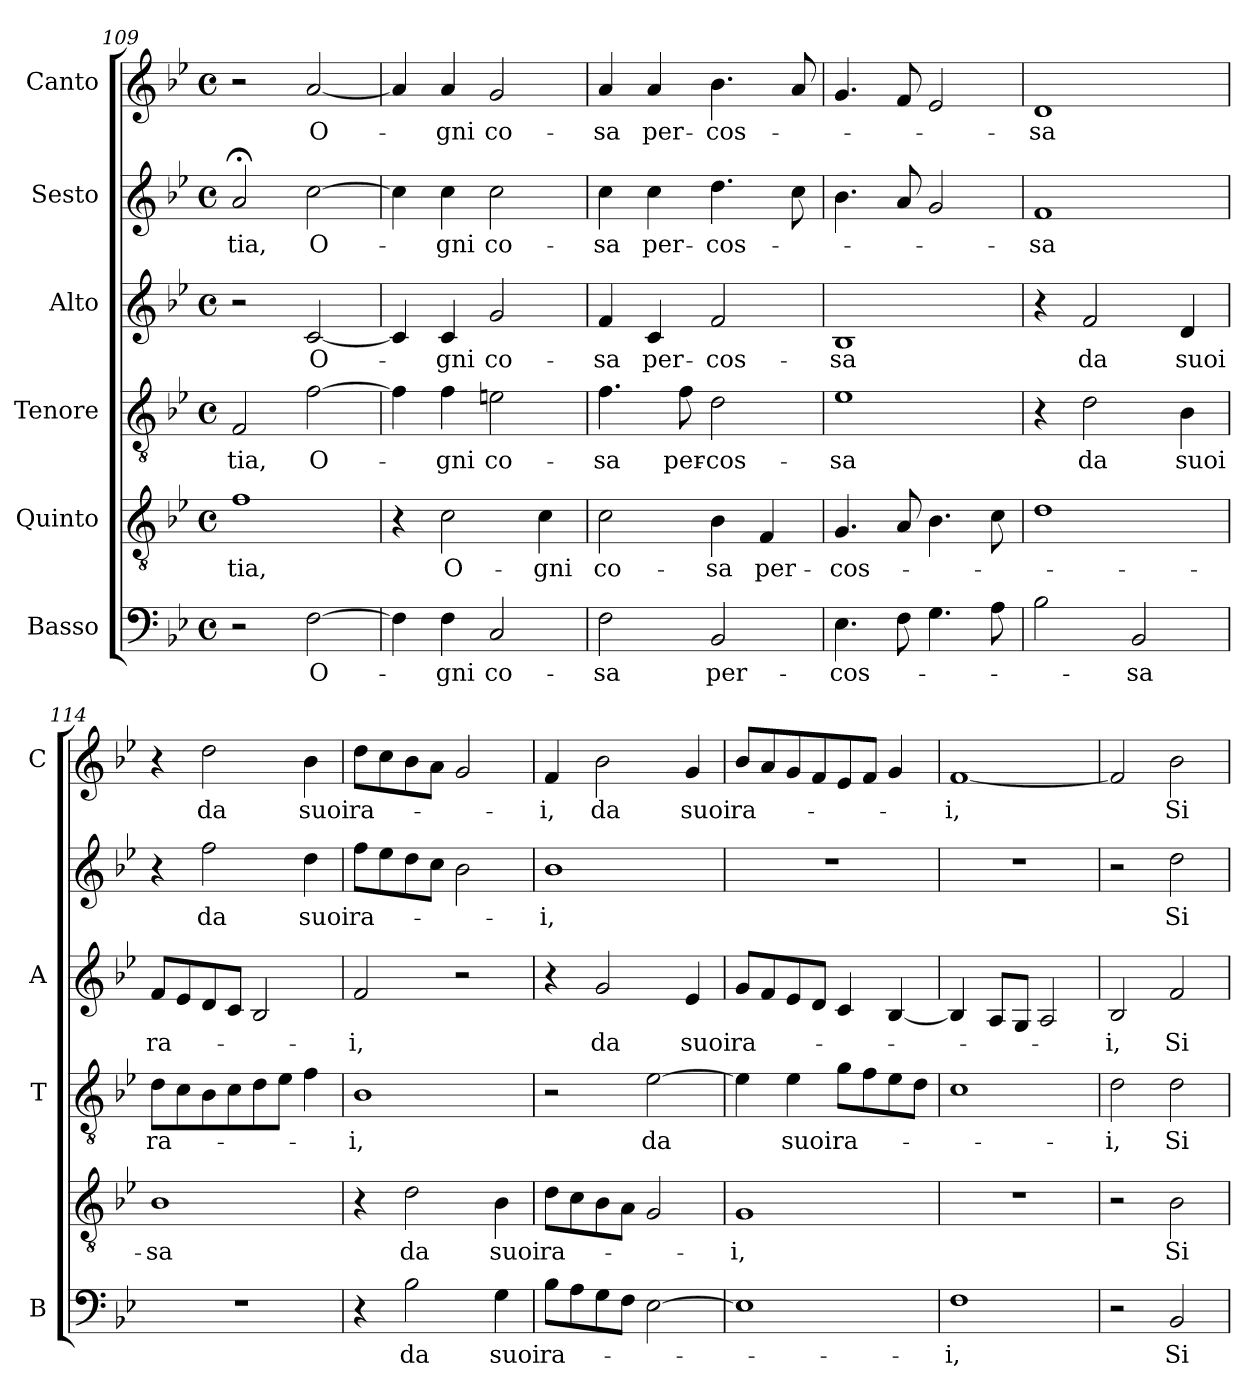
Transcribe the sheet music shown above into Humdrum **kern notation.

**kern	**text	**kern	**text	**kern	**text	**kern	**text	**kern	**text	**kern	**text
*part6	*part6	*part5	*part5	*part4	*part4	*part3	*part3	*part2	*part2	*part1	*part1
*staff6	*staff6	*staff5	*staff5	*staff4	*staff4	*staff3	*staff3	*staff2	*staff2	*staff1	*staff1
*I"Basso	*	*I"Quinto	*	*I"Tenore	*	*I"Alto	*	*I"Sesto	*	*I"Canto	*
*I'B	*	*	*	*I'T	*	*I'A	*	*	*	*I'C	*
*clefF4	*	*clefGv2	*	*clefGv2	*	*clefG2	*	*clefG2	*	*clefG2	*
*k[b-e-]	*	*k[b-e-]	*	*k[b-e-]	*	*k[b-e-]	*	*k[b-e-]	*	*k[b-e-]	*
*B-:	*	*B-:	*	*B-:	*	*B-:	*	*B-:	*	*B-:	*
*M4/4	*	*M4/4	*	*M4/4	*	*M4/4	*	*M4/4	*	*M4/4	*
*met(c)	*	*met(c)	*	*met(c)	*	*met(c)	*	*met(c)	*	*met(c)	*
=109	=109	=109	=109	=109	=109	=109	=109	=109	=109	=109	=109
!	!	!	!LO:LY:b	!	!LO:LY:b	!	!	!	!LO:LY:b	!	!
2r	.	1f	-tia,	2F/	-tia,	2r	.	2a;</	-tia,	2r	.
!	!LO:LY:b	!	!	!	!LO:LY:b	!	!LO:LY:b	!	!LO:LY:b	!	!LO:LY:b
[2F\	O-	.	.	[2f\	O-	[2c/	O-	[2cc\	O-	[2a/	O-
=110	=110	=110	=110	=110	=110	=110	=110	=110	=110	=110	=110
4F\]	.	4r	.	4f\]	.	4c/]	.	4cc\]	.	4a/]	.
!	!LO:LY:b	!	!LO:LY:b	!	!LO:LY:b	!	!LO:LY:b	!	!LO:LY:b	!	!LO:LY:b
4F\	-gni	2c\	O-	4f\	-gni	4c/	-gni	4cc\	-gni	4a/	-gni
!	!LO:LY:b	!	!	!	!LO:LY:b	!	!LO:LY:b	!	!LO:LY:b	!	!LO:LY:b
2C/	co-	.	.	2en\	co-	2g/	co-	2cc\	co-	2g/	co-
!	!	!	!LO:LY:b	!	!	!	!	!	!	!	!
.	.	4c\	-gni	.	.	.	.	.	.	.	.
=111	=111	=111	=111	=111	=111	=111	=111	=111	=111	=111	=111
!	!LO:LY:b	!	!LO:LY:b	!	!LO:LY:b	!	!LO:LY:b	!	!LO:LY:b	!	!LO:LY:b
2F\	-sa	2c\	co-	4.f\	-sa	4f/	-sa	4cc\	-sa	4a/	-sa
!	!	!	!	!	!	!	!LO:LY:b	!	!LO:LY:b	!	!LO:LY:b
.	.	.	.	.	.	4c/	per-	4cc\	per-	4a/	per-
!	!	!	!	!	!LO:LY:b	!	!	!	!	!	!
.	.	.	.	8f\	per-	.	.	.	.	.	.
!	!LO:LY:b	!	!LO:LY:b	!	!LO:LY:b	!	!LO:LY:b	!	!LO:LY:b	!	!LO:LY:b
2BB-/	per-	4B-\	-sa	2d\	-cos-	2f/	-cos-	4.dd\	-cos-	4.b-\	-cos-
!	!	!	!LO:LY:b	!	!	!	!	!	!	!	!
.	.	4F/	per-	.	.	.	.	.	.	.	.
.	.	.	.	.	.	.	.	8cc\	.	8a/	.
=112	=112	=112	=112	=112	=112	=112	=112	=112	=112	=112	=112
!	!LO:LY:b	!	!LO:LY:b	!	!LO:LY:b	!	!LO:LY:b	!	!	!	!
4.E-\	-cos-	4.G/	-cos-	1e-	-sa	1B-	-sa	4.b-\	.	4.g/	.
8F\	.	8A/	.	.	.	.	.	8a/	.	8f/	.
4.G\	.	4.B-\	.	.	.	.	.	2g/	.	2e-/	.
8A\	.	8c\	.	.	.	.	.	.	.	.	.
!!LO:LB:g=z
=113	=113	=113	=113	=113	=113	=113	=113	=113	=113	=113	=113
!	!	!	!	!	!	!	!	!	!LO:LY:b	!	!LO:LY:b
2B-\	.	1d	.	4r	.	4r	.	1f	-sa	1d	-sa
!	!	!	!	!	!LO:LY:b	!	!LO:LY:b	!	!	!	!
.	.	.	.	2d\	da	2f/	da	.	.	.	.
!	!LO:LY:b	!	!	!	!	!	!	!	!	!	!
2BB-/	-sa	.	.	.	.	.	.	.	.	.	.
!	!	!	!	!	!LO:LY:b	!	!LO:LY:b	!	!	!	!
.	.	.	.	4B-\	suoi	4d/	suoi	.	.	.	.
=114	=114	=114	=114	=114	=114	=114	=114	=114	=114	=114	=114
!	!	!	!LO:LY:b	!	!LO:LY:b	!	!LO:LY:b	!	!	!	!
1r	.	1B-	-sa	8d\L	ra-	8f/L	ra-	4r	.	4r	.
.	.	.	.	8c\	.	8e-/	.	.	.	.	.
!	!	!	!	!	!	!	!	!	!LO:LY:b	!	!LO:LY:b
.	.	.	.	8B-\	.	8d/	.	2ff\	da	2dd\	da
.	.	.	.	8c\	.	8c/J	.	.	.	.	.
.	.	.	.	8d\	.	2B-/	.	.	.	.	.
.	.	.	.	8e-\J	.	.	.	.	.	.	.
!	!	!	!	!	!	!	!	!	!LO:LY:b	!	!LO:LY:b
.	.	.	.	4f\	.	.	.	4dd\	suoi	4b-\	suoi
=115	=115	=115	=115	=115	=115	=115	=115	=115	=115	=115	=115
!	!	!	!	!	!LO:LY:b	!	!LO:LY:b	!	!LO:LY:b	!	!LO:LY:b
4r	.	4r	.	1B-	-i,	2f/	-i,	8ff\L	ra-	8dd\L	ra-
.	.	.	.	.	.	.	.	8ee-\	.	8cc\	.
!	!LO:LY:b	!	!LO:LY:b	!	!	!	!	!	!	!	!
2B-\	da	2d\	da	.	.	.	.	8dd\	.	8b-\	.
.	.	.	.	.	.	.	.	8cc\J	.	8a\J	.
.	.	.	.	.	.	2r	.	2b-\	.	2g/	.
!	!LO:LY:b	!	!LO:LY:b	!	!	!	!	!	!	!	!
4G\	suoi	4B-\	suoi	.	.	.	.	.	.	.	.
=116	=116	=116	=116	=116	=116	=116	=116	=116	=116	=116	=116
!	!LO:LY:b	!	!LO:LY:b	!	!	!	!	!	!LO:LY:b	!	!LO:LY:b
8B-\L	ra-	8d\L	ra-	2r	.	4r	.	1b-	-i,	4f/	-i,
8A\	.	8c\	.	.	.	.	.	.	.	.	.
!	!	!	!	!	!	!	!LO:LY:b	!	!	!	!LO:LY:b
8G\	.	8B-\	.	.	.	2g/	da	.	.	2b-\	da
8F\J	.	8A\J	.	.	.	.	.	.	.	.	.
!	!	!	!	!	!LO:LY:b	!	!	!	!	!	!
[2E-\	.	2G/	.	[2e-\	da	.	.	.	.	.	.
!	!	!	!	!	!	!	!LO:LY:b	!	!	!	!LO:LY:b
.	.	.	.	.	.	4e-/	suoi	.	.	4g/	suoi
=117	=117	=117	=117	=117	=117	=117	=117	=117	=117	=117	=117
!	!	!	!LO:LY:b	!	!	!	!LO:LY:b	!	!	!	!LO:LY:b
1E-]	.	1G	-i,	4e-\]	.	8g/L	ra-	1r	.	8b-/L	ra-
.	.	.	.	.	.	8f/	.	.	.	8a/	.
!	!	!	!	!	!LO:LY:b	!	!	!	!	!	!
.	.	.	.	4e-\	suoi	8e-/	.	.	.	8g/	.
.	.	.	.	.	.	8d/J	.	.	.	8f/	.
!	!	!	!	!	!LO:LY:b	!	!	!	!	!	!
.	.	.	.	8g\L	ra-	4c/	.	.	.	8e-/	.
.	.	.	.	8f\	.	.	.	.	.	8f/J	.
.	.	.	.	8e-\	.	[4B-/	.	.	.	4g/	.
.	.	.	.	8d\J	.	.	.	.	.	.	.
=118	=118	=118	=118	=118	=118	=118	=118	=118	=118	=118	=118
!	!LO:LY:b	!	!	!	!	!	!	!	!	!	!LO:LY:b
1F	-i,	1r	.	1c	.	4B-/]	.	1r	.	[1f	-i,
.	.	.	.	.	.	8A/L	.	.	.	.	.
.	.	.	.	.	.	8G/J	.	.	.	.	.
.	.	.	.	.	.	2A/	.	.	.	.	.
=119	=119	=119	=119	=119	=119	=119	=119	=119	=119	=119	=119
!	!	!	!	!	!LO:LY:b	!	!LO:LY:b	!	!	!	!
2r	.	2r	.	2d\	-i,	2B-/	-i,	2r	.	2f/]	.
!	!LO:LY:b	!	!LO:LY:b	!	!LO:LY:b	!	!LO:LY:b	!	!LO:LY:b	!	!LO:LY:b
2BB-/	Si	2B-\	Si	2d\	Si	2f/	Si	2dd\	Si	2b-\	Si
=	=	=	=	=	=	=	=	=	=	=	=
*-	*-	*-	*-	*-	*-	*-	*-	*-	*-	*-	*-
